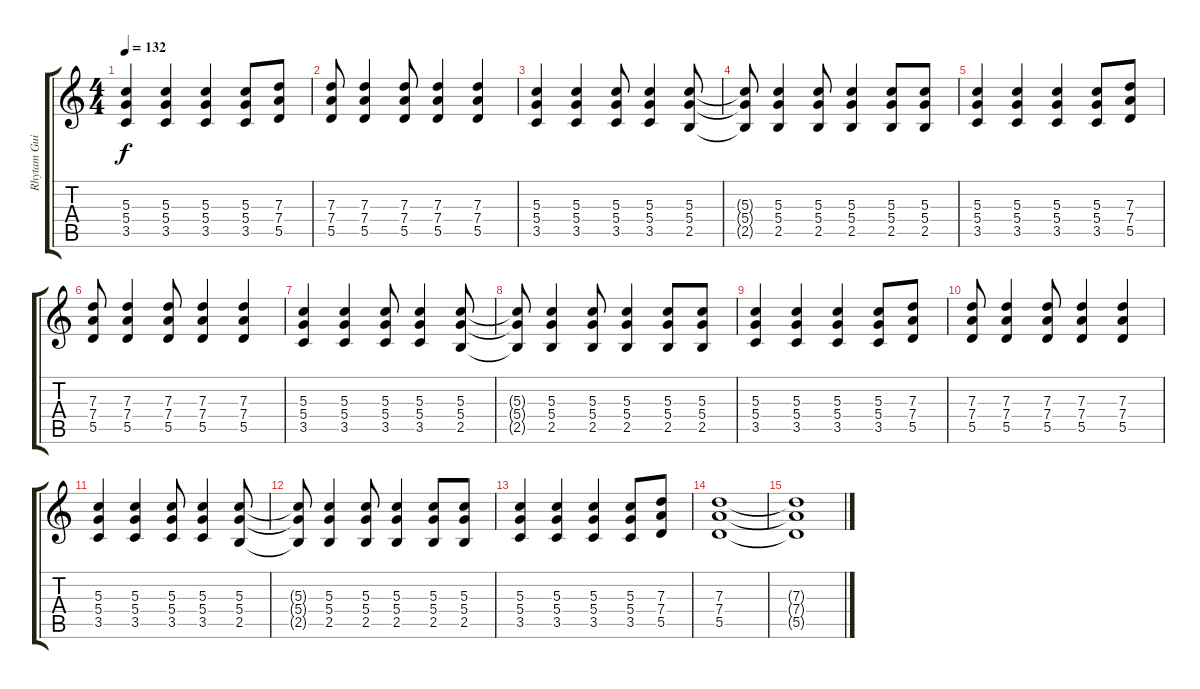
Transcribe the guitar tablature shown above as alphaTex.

\track ("Rhytam Guitar" "Rhytam Gui") {instrument overdrivenguitar}
\staff {score tabs}
\tuning (E4 B3 G3 D3 A2 E2) {hide}
\ts (4 4)
\tempo 132
\clef g2
\ks c
(5.3 5.4 3.5).4{dy f} (5.3 5.4 3.5).4 (5.3 5.4 3.5).4 (5.3 5.4 3.5).8 (7.3 7.4 5.5).8 |
(7.3 7.4 5.5).8 (7.3 7.4 5.5).4 (7.3 7.4 5.5).8 (7.3 7.4 5.5).4 (7.3 7.4 5.5).4 |
(5.3 5.4 3.5).4 (5.3 5.4 3.5).4 (5.3 5.4 3.5).8 (5.3 5.4 3.5).4 (5.3 5.4 2.5).8 |
(5.3{t} 5.4{t} 2.5{t}).8 (5.3 5.4 2.5).4 (5.3 5.4 2.5).8 (5.3 5.4 2.5).4 (5.3 5.4 2.5).8 (5.3 5.4 2.5).8 |
(5.3 5.4 3.5).4 (5.3 5.4 3.5).4 (5.3 5.4 3.5).4 (5.3 5.4 3.5).8 (7.3 7.4 5.5).8 |
(7.3 7.4 5.5).8 (7.3 7.4 5.5).4 (7.3 7.4 5.5).8 (7.3 7.4 5.5).4 (7.3 7.4 5.5).4 |
(5.3 5.4 3.5).4 (5.3 5.4 3.5).4 (5.3 5.4 3.5).8 (5.3 5.4 3.5).4 (5.3 5.4 2.5).8 |
(5.3{t} 5.4{t} 2.5{t}).8 (5.3 5.4 2.5).4 (5.3 5.4 2.5).8 (5.3 5.4 2.5).4 (5.3 5.4 2.5).8 (5.3 5.4 2.5).8 |
(5.3 5.4 3.5).4 (5.3 5.4 3.5).4 (5.3 5.4 3.5).4 (5.3 5.4 3.5).8 (7.3 7.4 5.5).8 |
(7.3 7.4 5.5).8 (7.3 7.4 5.5).4 (7.3 7.4 5.5).8 (7.3 7.4 5.5).4 (7.3 7.4 5.5).4 |
(5.3 5.4 3.5).4 (5.3 5.4 3.5).4 (5.3 5.4 3.5).8 (5.3 5.4 3.5).4 (5.3 5.4 2.5).8 |
(5.3{t} 5.4{t} 2.5{t}).8 (5.3 5.4 2.5).4 (5.3 5.4 2.5).8 (5.3 5.4 2.5).4 (5.3 5.4 2.5).8 (5.3 5.4 2.5).8 |
(5.3 5.4 3.5).4 (5.3 5.4 3.5).4 (5.3 5.4 3.5).4 (5.3 5.4 3.5).8 (7.3 7.4 5.5).8 |
(7.3 7.4 5.5).1 |
(7.3{t} 7.4{t} 5.5{t}).1
